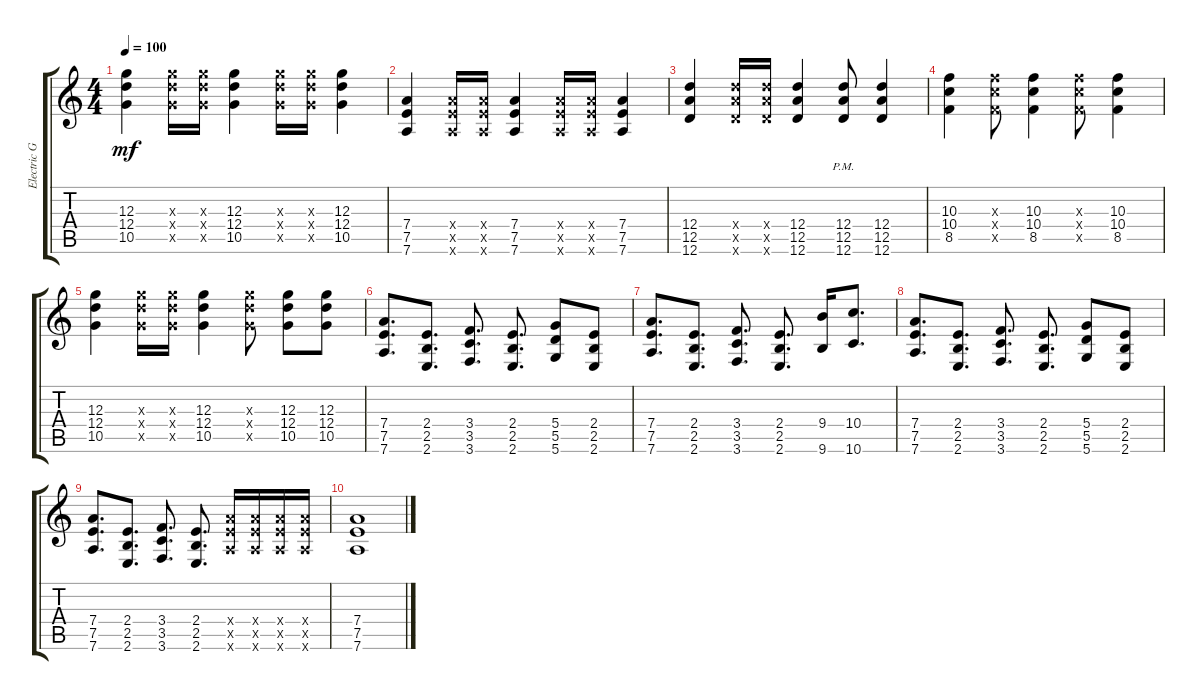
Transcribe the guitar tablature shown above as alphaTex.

\track ("Electric Guitar 1" "Electric G") {instrument overdrivenguitar}
\staff {score tabs}
\tuning (E4 B3 G3 D3 A2 D2) {hide}
\ts (4 4)
\tempo 100
\clef g2
\ks c
(12.3 12.4 10.5).4{dy mf} (12.3{x} 12.4{x} 10.5{x}).16 (12.3{x} 12.4{x} 10.5{x}).16 (12.3 12.4 10.5).4 (12.3{x} 12.4{x} 10.5{x}).16 (12.3{x} 12.4{x} 10.5{x}).16 (12.3 12.4 10.5).4 |
(7.4 7.5 7.6).4 (7.4{x} 7.5{x} 7.6{x}).16 (7.4{x} 7.5{x} 7.6{x}).16 (7.4 7.5 7.6).4 (7.4{x} 7.5{x} 7.6{x}).16 (7.4{x} 7.5{x} 7.6{x}).16 (7.4 7.5 7.6).4 |
(12.4 12.5 12.6).4 (12.4{x} 12.5{x} 12.6{x}).16 (12.4{x} 12.5{x} 12.6{x}).16 (12.4 12.5 12.6).4 (12.4{pm} 12.5{pm} 12.6{pm}).8 (12.4 12.5 12.6).4 |
(10.3 10.4 8.5).4 (10.3{x} 10.4{x} 8.5{x}).8 (10.3 10.4 8.5).4 (10.3{x} 10.4{x} 8.5{x}).8 (10.3 10.4 8.5).4 |
(12.3 12.4 10.5).4 (12.3{x} 12.4{x} 10.5{x}).16 (12.3{x} 12.4{x} 10.5{x}).16 (12.3 12.4 10.5).4 (12.3{x} 12.4{x} 10.5{x}).8 (12.3 12.4 10.5).8 (12.3 12.4 10.5).8 |
(7.4 7.5 7.6).8{d} (2.4 2.5 2.6).8{d} (3.4 3.5 3.6).8{d} (2.4 2.5 2.6).8{d} (5.4 5.5 5.6).8 (2.4 2.5 2.6).8 |
(7.4 7.5 7.6).8{d} (2.4 2.5 2.6).8{d} (3.4 3.5 3.6).8{d} (2.4 2.5 2.6).8{d} (9.4 9.6).16 (10.4 10.6).8{d} |
(7.4 7.5 7.6).8{d} (2.4 2.5 2.6).8{d} (3.4 3.5 3.6).8{d} (2.4 2.5 2.6).8{d} (5.4 5.5 5.6).8 (2.4 2.5 2.6).8 |
(7.4 7.5 7.6).8{d} (2.4 2.5 2.6).8{d} (3.4 3.5 3.6).8{d} (2.4 2.5 2.6).8{d} (7.4{x} 7.5{x} 7.6{x}).16 (7.4{x} 7.5{x} 7.6{x}).16 (7.4{x} 7.5{x} 7.6{x}).16 (7.4{x} 7.5{x} 7.6{x}).16 |
(7.4 7.5 7.6).1
